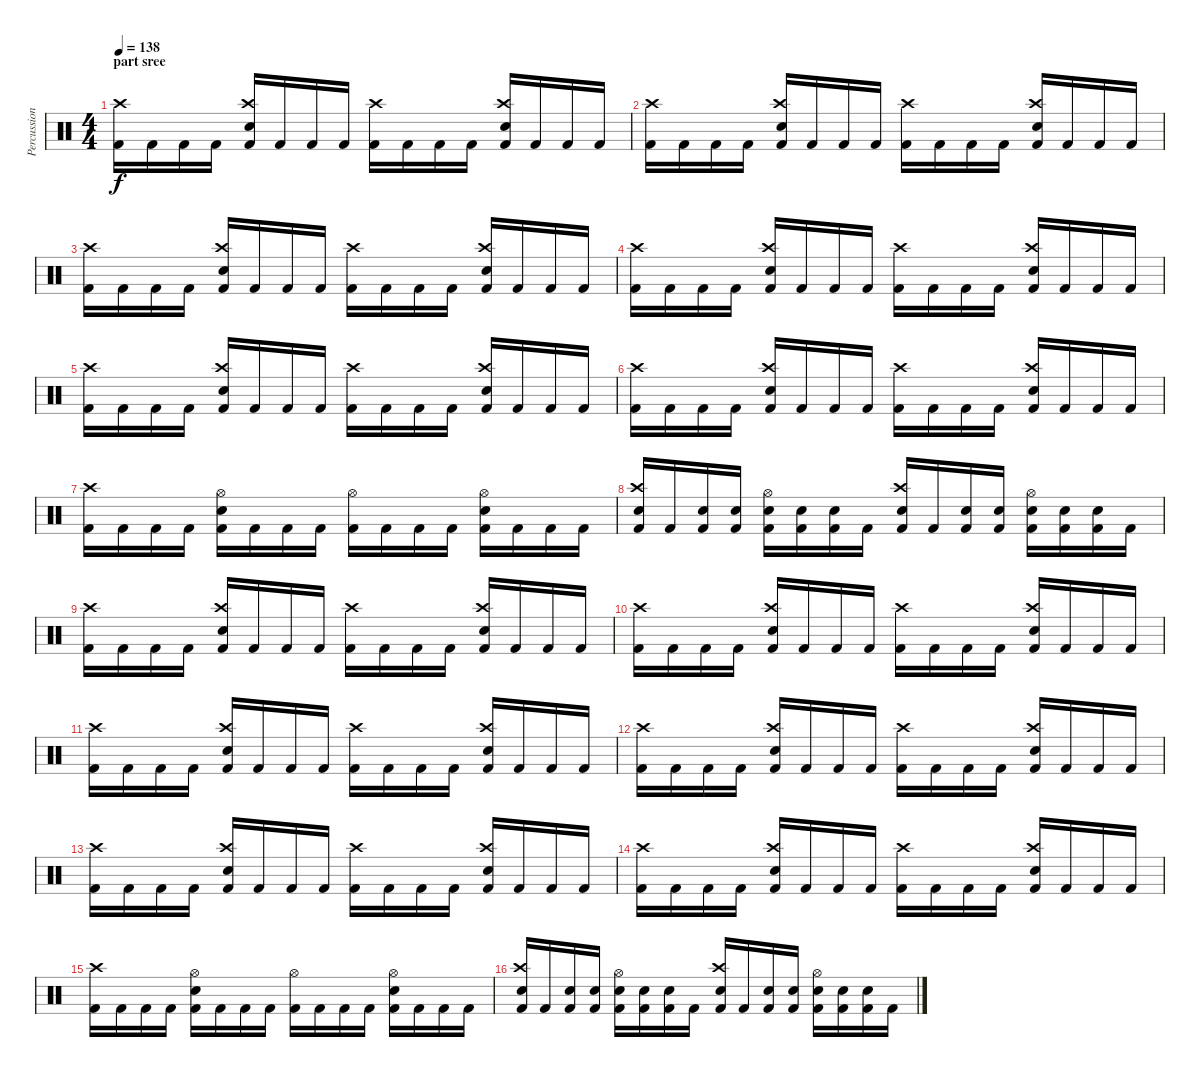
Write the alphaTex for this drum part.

\track ("Percussion" "Percussion") {instrument percussion}
\staff {score}
\articulation defaults
\ts (4 4)
\section ("" "part sree")
\tempo 138
\clef neutral
\ks c
("Kick (hit) 2" "Crash high (hit)").16{dy f} "Kick (hit) 2".16 "Kick (hit) 2".16 "Kick (hit) 2".16 ("Kick (hit) 2" "Snare (hit) 2" "Crash high (hit)").16 "Kick (hit) 2".16 "Kick (hit) 2".16 "Kick (hit) 2".16 ("Kick (hit) 2" "Crash high (hit)").16 "Kick (hit) 2".16 "Kick (hit) 2".16 "Kick (hit) 2".16 ("Kick (hit) 2" "Snare (hit) 2" "Crash high (hit)").16 "Kick (hit) 2".16 "Kick (hit) 2".16 "Kick (hit) 2".16 |
("Kick (hit) 2" "Crash high (hit)").16 "Kick (hit) 2".16 "Kick (hit) 2".16 "Kick (hit) 2".16 ("Kick (hit) 2" "Snare (hit) 2" "Crash high (hit)").16 "Kick (hit) 2".16 "Kick (hit) 2".16 "Kick (hit) 2".16 ("Kick (hit) 2" "Crash high (hit)").16 "Kick (hit) 2".16 "Kick (hit) 2".16 "Kick (hit) 2".16 ("Kick (hit) 2" "Snare (hit) 2" "Crash high (hit)").16 "Kick (hit) 2".16 "Kick (hit) 2".16 "Kick (hit) 2".16 |
("Kick (hit) 2" "Crash high (hit)").16 "Kick (hit) 2".16 "Kick (hit) 2".16 "Kick (hit) 2".16 ("Kick (hit) 2" "Snare (hit) 2" "Crash high (hit)").16 "Kick (hit) 2".16 "Kick (hit) 2".16 "Kick (hit) 2".16 ("Kick (hit) 2" "Crash high (hit)").16 "Kick (hit) 2".16 "Kick (hit) 2".16 "Kick (hit) 2".16 ("Kick (hit) 2" "Snare (hit) 2" "Crash high (hit)").16 "Kick (hit) 2".16 "Kick (hit) 2".16 "Kick (hit) 2".16 |
("Kick (hit) 2" "Crash high (hit)").16 "Kick (hit) 2".16 "Kick (hit) 2".16 "Kick (hit) 2".16 ("Kick (hit) 2" "Snare (hit) 2" "Crash high (hit)").16 "Kick (hit) 2".16 "Kick (hit) 2".16 "Kick (hit) 2".16 ("Kick (hit) 2" "Crash high (hit)").16 "Kick (hit) 2".16 "Kick (hit) 2".16 "Kick (hit) 2".16 ("Kick (hit) 2" "Snare (hit) 2" "Crash high (hit)").16 "Kick (hit) 2".16 "Kick (hit) 2".16 "Kick (hit) 2".16 |
("Kick (hit) 2" "Crash high (hit)").16 "Kick (hit) 2".16 "Kick (hit) 2".16 "Kick (hit) 2".16 ("Kick (hit) 2" "Snare (hit) 2" "Crash high (hit)").16 "Kick (hit) 2".16 "Kick (hit) 2".16 "Kick (hit) 2".16 ("Kick (hit) 2" "Crash high (hit)").16 "Kick (hit) 2".16 "Kick (hit) 2".16 "Kick (hit) 2".16 ("Kick (hit) 2" "Snare (hit) 2" "Crash high (hit)").16 "Kick (hit) 2".16 "Kick (hit) 2".16 "Kick (hit) 2".16 |
("Kick (hit) 2" "Crash high (hit)").16 "Kick (hit) 2".16 "Kick (hit) 2".16 "Kick (hit) 2".16 ("Kick (hit) 2" "Snare (hit) 2" "Crash high (hit)").16 "Kick (hit) 2".16 "Kick (hit) 2".16 "Kick (hit) 2".16 ("Kick (hit) 2" "Crash high (hit)").16 "Kick (hit) 2".16 "Kick (hit) 2".16 "Kick (hit) 2".16 ("Kick (hit) 2" "Snare (hit) 2" "Crash high (hit)").16 "Kick (hit) 2".16 "Kick (hit) 2".16 "Kick (hit) 2".16 |
("Kick (hit) 2" "Crash high (hit)").16 "Kick (hit) 2".16 "Kick (hit) 2".16 "Kick (hit) 2".16 ("Kick (hit) 2" "Snare (hit) 2" "Hi-Hat (open)").16 "Kick (hit) 2".16 "Kick (hit) 2".16 "Kick (hit) 2".16 ("Kick (hit) 2" "Hi-Hat (open)").16 "Kick (hit) 2".16 "Kick (hit) 2".16 "Kick (hit) 2".16 ("Kick (hit) 2" "Snare (hit) 2" "Hi-Hat (open)").16 "Kick (hit) 2".16 "Kick (hit) 2".16 "Kick (hit) 2".16 |
("Kick (hit) 2" "Snare (hit) 2" "Crash high (hit)").16 "Kick (hit) 2".16 ("Kick (hit) 2" "Snare (hit) 2").16 ("Kick (hit) 2" "Snare (hit) 2").16 ("Kick (hit) 2" "Snare (hit) 2" "Hi-Hat (open)").16 ("Kick (hit) 2" "Snare (hit) 2").16 ("Kick (hit) 2" "Snare (hit) 2").16 "Kick (hit) 2".16 ("Kick (hit) 2" "Snare (hit) 2" "Crash high (hit)").16 "Kick (hit) 2".16 ("Kick (hit) 2" "Snare (hit) 2").16 ("Kick (hit) 2" "Snare (hit) 2").16 ("Kick (hit) 2" "Snare (hit) 2" "Hi-Hat (open)").16 ("Kick (hit) 2" "Snare (hit) 2").16 ("Kick (hit) 2" "Snare (hit) 2").16 "Kick (hit) 2".16 |
("Kick (hit) 2" "Crash high (hit)").16 "Kick (hit) 2".16 "Kick (hit) 2".16 "Kick (hit) 2".16 ("Kick (hit) 2" "Snare (hit) 2" "Crash high (hit)").16 "Kick (hit) 2".16 "Kick (hit) 2".16 "Kick (hit) 2".16 ("Kick (hit) 2" "Crash high (hit)").16 "Kick (hit) 2".16 "Kick (hit) 2".16 "Kick (hit) 2".16 ("Kick (hit) 2" "Snare (hit) 2" "Crash high (hit)").16 "Kick (hit) 2".16 "Kick (hit) 2".16 "Kick (hit) 2".16 |
("Kick (hit) 2" "Crash high (hit)").16 "Kick (hit) 2".16 "Kick (hit) 2".16 "Kick (hit) 2".16 ("Kick (hit) 2" "Snare (hit) 2" "Crash high (hit)").16 "Kick (hit) 2".16 "Kick (hit) 2".16 "Kick (hit) 2".16 ("Kick (hit) 2" "Crash high (hit)").16 "Kick (hit) 2".16 "Kick (hit) 2".16 "Kick (hit) 2".16 ("Kick (hit) 2" "Snare (hit) 2" "Crash high (hit)").16 "Kick (hit) 2".16 "Kick (hit) 2".16 "Kick (hit) 2".16 |
("Kick (hit) 2" "Crash high (hit)").16 "Kick (hit) 2".16 "Kick (hit) 2".16 "Kick (hit) 2".16 ("Kick (hit) 2" "Snare (hit) 2" "Crash high (hit)").16 "Kick (hit) 2".16 "Kick (hit) 2".16 "Kick (hit) 2".16 ("Kick (hit) 2" "Crash high (hit)").16 "Kick (hit) 2".16 "Kick (hit) 2".16 "Kick (hit) 2".16 ("Kick (hit) 2" "Snare (hit) 2" "Crash high (hit)").16 "Kick (hit) 2".16 "Kick (hit) 2".16 "Kick (hit) 2".16 |
("Kick (hit) 2" "Crash high (hit)").16 "Kick (hit) 2".16 "Kick (hit) 2".16 "Kick (hit) 2".16 ("Kick (hit) 2" "Snare (hit) 2" "Crash high (hit)").16 "Kick (hit) 2".16 "Kick (hit) 2".16 "Kick (hit) 2".16 ("Kick (hit) 2" "Crash high (hit)").16 "Kick (hit) 2".16 "Kick (hit) 2".16 "Kick (hit) 2".16 ("Kick (hit) 2" "Snare (hit) 2" "Crash high (hit)").16 "Kick (hit) 2".16 "Kick (hit) 2".16 "Kick (hit) 2".16 |
("Kick (hit) 2" "Crash high (hit)").16 "Kick (hit) 2".16 "Kick (hit) 2".16 "Kick (hit) 2".16 ("Kick (hit) 2" "Snare (hit) 2" "Crash high (hit)").16 "Kick (hit) 2".16 "Kick (hit) 2".16 "Kick (hit) 2".16 ("Kick (hit) 2" "Crash high (hit)").16 "Kick (hit) 2".16 "Kick (hit) 2".16 "Kick (hit) 2".16 ("Kick (hit) 2" "Snare (hit) 2" "Crash high (hit)").16 "Kick (hit) 2".16 "Kick (hit) 2".16 "Kick (hit) 2".16 |
("Kick (hit) 2" "Crash high (hit)").16 "Kick (hit) 2".16 "Kick (hit) 2".16 "Kick (hit) 2".16 ("Kick (hit) 2" "Snare (hit) 2" "Crash high (hit)").16 "Kick (hit) 2".16 "Kick (hit) 2".16 "Kick (hit) 2".16 ("Kick (hit) 2" "Crash high (hit)").16 "Kick (hit) 2".16 "Kick (hit) 2".16 "Kick (hit) 2".16 ("Kick (hit) 2" "Snare (hit) 2" "Crash high (hit)").16 "Kick (hit) 2".16 "Kick (hit) 2".16 "Kick (hit) 2".16 |
("Kick (hit) 2" "Crash high (hit)").16 "Kick (hit) 2".16 "Kick (hit) 2".16 "Kick (hit) 2".16 ("Kick (hit) 2" "Snare (hit) 2" "Hi-Hat (open)").16 "Kick (hit) 2".16 "Kick (hit) 2".16 "Kick (hit) 2".16 ("Kick (hit) 2" "Hi-Hat (open)").16 "Kick (hit) 2".16 "Kick (hit) 2".16 "Kick (hit) 2".16 ("Kick (hit) 2" "Snare (hit) 2" "Hi-Hat (open)").16 "Kick (hit) 2".16 "Kick (hit) 2".16 "Kick (hit) 2".16 |
("Kick (hit) 2" "Snare (hit) 2" "Crash high (hit)").16 "Kick (hit) 2".16 ("Kick (hit) 2" "Snare (hit) 2").16 ("Kick (hit) 2" "Snare (hit) 2").16 ("Kick (hit) 2" "Snare (hit) 2" "Hi-Hat (open)").16 ("Kick (hit) 2" "Snare (hit) 2").16 ("Kick (hit) 2" "Snare (hit) 2").16 "Kick (hit) 2".16 ("Kick (hit) 2" "Snare (hit) 2" "Crash high (hit)").16 "Kick (hit) 2".16 ("Kick (hit) 2" "Snare (hit) 2").16 ("Kick (hit) 2" "Snare (hit) 2").16 ("Kick (hit) 2" "Snare (hit) 2" "Hi-Hat (open)").16 ("Kick (hit) 2" "Snare (hit) 2").16 ("Kick (hit) 2" "Snare (hit) 2").16 "Kick (hit) 2".16
